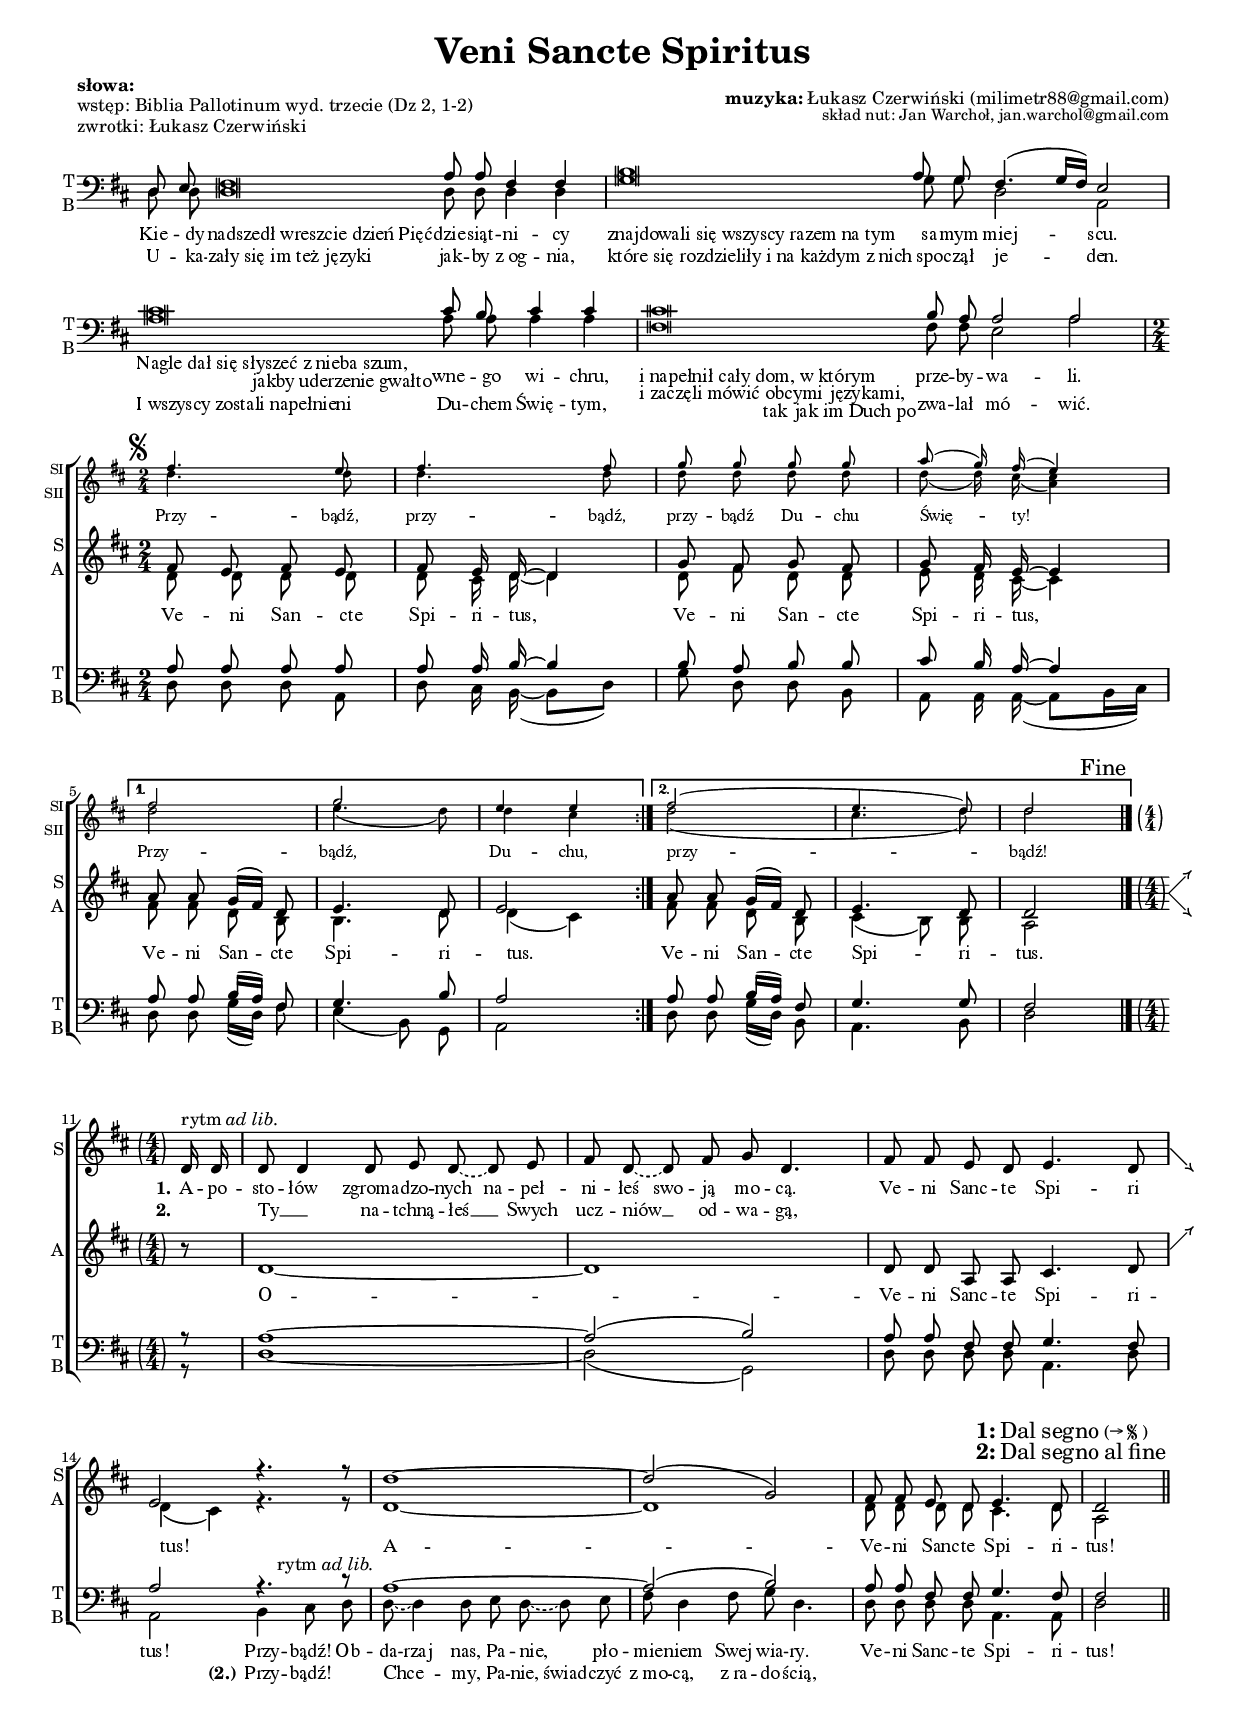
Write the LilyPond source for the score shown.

\version "2.17.6"
\include "deutsch.ly"

#(set-global-staff-size 15.5)

\paper {
  page-count = #1
  ragged-last-bottom = ##f
  %ragged-bottom = ##t
  system-system-spacing #'padding = #3
  %score-system-spacing #'basic-distance = #23
  top-markup-spacing #'basic-distance = #4
  markup-system-spacing #'basic-distance = #17
  print-page-number = ##f
  indent = 0 \mm
  left-margin = 13 \mm
  right-margin = 12 \mm

  oddFooterMarkup = \markup {
    \column {
      \fill-line {
	%% Copyright header field only on first page in each bookpart.
	\on-the-fly #part-first-page \fromproperty #'header:copyright
      }
      \fill-line {
	%% Tagline header field only on last page in the book.
	\fromproperty #'header:tagline
      }
    }
  }
  evenFooterMarkup = \oddFooterMarkup
}

% MISC DEFINITIONS:

%LSR %%%%%%%%%%%%%%%%%%%%%%%%%%%%%%%%%%%%%%%%%%%%%%%%%%%%%%%%%%%%%%%%
%LSR %% Store the following until
%LSR %%   %% end of include file
%LSR %% as splitStaffBarLine-1.0.ily.
%LSR %% To use it in your projects, write
%LSR %%   \include "<path-to-file/>splitStaffBarLine-1.0.ily"
%LSR %% to define the commands described below.
%LSR %%
%LSR %% Cheers,
%LSR %%   Alexander
%LSR %%%%%%%%%%%%%%%%%%%%%%%%%%%%%%%%%%%%%%%%%%%%%%%%%%%%%%%%%%%%%%%%
%LSR
%LSR %%%%%%%%%%%%%%%%%%%%%%%%%%%%%%%%%%%%%%%%%%%%%%%%%%%%%%%%%%%%%%%%
%LSR %% splitStaffBarLine
%LSR %%%%%%%%%%%%%%%%%%%%%%%%%%%%%%%%%%%%%%%%%%%%%%%%%%%%%%%%%%%%%%%%
%LSR %% Version 1.0
%LSR %% 2009, Alexander Kobel (www.a-kobel.de)
%LSR %%%%%%%%%%%%%%%%%%%%%%%%%%%%%%%%%%%%%%%%%%%%%%%%%%%%%%%%%%%%%%%%
%LSR
%LSR %%%%%%%%%%%%%%%%%%%%%%%%%%%%%%%%%%%%%%%%%%%%%%%%%%%%%%%%%%%%%%%%
%LSR %% Defines the
%LSR %%   \splitStaffBarLine
%LSR %% command, which adds arrows in north-east and south-east
%LSR %% directions at a bar line, to denote that several voices
%LSR %% sharing a staff will each continue on a staff of their own in
%LSR %% the next system.
%LSR %% Automatically inserts a break at this position, otherwise
%LSR %% the symbol does not make any sense.
%LSR %%%%%%%%%%%%%%%%%%%%%%%%%%%%%%%%%%%%%%%%%%%%%%%%%%%%%%%%%%%%%%%%
%LSR %% As a side-effect, defines the markup command
%LSR %%   \arrow-at-angle <angle> <length> <fill>
%LSR %% as a helper function, which draws an arrow of length <length>
%LSR %% at an angle of <angle> (in degrees).
%LSR %% If <fill> = #t, the arrowhead is filled.
%LSR %% Internally uses the fontsize and thickness properties, as
%LSR %% \arrow-head and \draw-line do.
%LSR %%%%%%%%%%%%%%%%%%%%%%%%%%%%%%%%%%%%%%%%%%%%%%%%%%%%%%%%%%%%%%%%
%LSR
%LSR
%LSR %% This should also work with older version, probably up
%LSR %% to <= 2.10. Please report if this is the case.

#(define-markup-command (arrow-at-angle layout props angle-deg length fill)
   (number? number? boolean?)
   (let* (
          ;; PI-OVER-180 and degrees->radians are taken from flag-styles.scm
          (PI-OVER-180 (/ (atan 1 1) 45))
          (degrees->radians (lambda (degrees) (* degrees PI-OVER-180)))
          (angle-rad (degrees->radians angle-deg))
          (target-x (* length (cos angle-rad)))
          (target-y (* length (sin angle-rad))))
     (interpret-markup layout props
                       (markup
                        #:translate (cons (/ target-x 2) (/ target-y 1.4))
                        #:rotate angle-deg
                        #:translate (cons (/ length -2) 0)
                        #:concat (#:draw-line (cons length 0)	
                                              #:arrow-head X RIGHT fill)))))

splitStaffBarLineMarkup = \markup
\with-dimensions #'(0 . 0) #'(0 . 0)
\translate #'(4.5 . 0) {
  \combine
    \arrow-at-angle #45 #(sqrt 8) ##f
    \arrow-at-angle #-45 #(sqrt 8) ##f
}

joinStaffUpMarkup = \markup \with-dimensions #'(0 . 0) #'(0 . 0) {
  \arrow-at-angle #45 #(sqrt 8) ##f
}

joinStaffDownMarkup = \markup \with-dimensions #'(0 . 0) #'(0 . 0) {
  \arrow-at-angle #-45 #(sqrt 8) ##f
}

splitStaffBarLine = {
  \once \override Staff.BarLine #'stencil =
    #(lambda (grob)
       (ly:stencil-combine-at-edge
        (ly:bar-line::print grob)
        X RIGHT
        (grob-interpret-markup grob splitStaffBarLineMarkup)
        0))
  \break
}

joinStaffUp = {
  \once \override Staff.BarLine #'stencil =
    #(lambda (grob)
       (ly:stencil-combine-at-edge
        (ly:bar-line::print grob)
        X RIGHT
        (grob-interpret-markup grob joinStaffUpMarkup)
        0))
  \break
}

joinStaffDown = {
  \once \override Staff.BarLine #'stencil =
    #(lambda (grob)
       (ly:stencil-combine-at-edge
        (ly:bar-line::print grob)
        X RIGHT
        (grob-interpret-markup grob joinStaffDownMarkup)
        0))
  \break
}


startParenthesis = {
  \once \override ParenthesesItem #'stencils = #(lambda (grob)
						  (let ((par-list (parentheses-item::calc-parenthesis-stencils grob))
							(right-par (grob-interpret-markup grob (markup #:null))))
						    (list (car par-list)right-par )))
}

endParenthesis = {
  \once \override ParenthesesItem #'stencils = #(lambda (grob)
						  (let ((par-list (parentheses-item::calc-parenthesis-stencils grob))
							(left-par (grob-interpret-markup grob (markup #:null))))
						    (list left-par (cadr par-list))))
}

% customInstrument = { \set Voice.midiInstrument = "Flute" }
customInstrument = { \set Voice.midiInstrument = "Choir Aahs" }

customInstrumentS = \customInstrument
customInstrumentA = \customInstrument
customInstrumentT = \customInstrument
customInstrumentB = \customInstrument

instrumentNameTB = {
  \set Staff.instrumentName = \markup \column \right-align { T B }
  \set Staff.shortInstrumentName = \markup \column \right-align { T B }
}
instrumentNameSA = {
  \set Staff.instrumentName = \markup \column \right-align { S A }
  \set Staff.shortInstrumentName = \markup \column \right-align { S A }
}
instrumentNameTop = {
  \set Staff.instrumentName = \markup \column \right-align { SI SII }
  \set Staff.shortInstrumentName = \markup \column \right-align { SI SII }
}

% CONTENT BEGINGS HERE:

\header	{
  title = \markup \column {
    \larger \larger "Veni Sancte Spiritus"
  }
  subtitle = ""
  composer = \markup \override #'(baseline-skip . 0.75)
  \right-column {
    " "
    \line { \bold "muzyka:" Łukasz Czerwiński (milimetr88@gmail.com) }
    \small "skład nut: Jan Warchoł, jan.warchol@gmail.com"
  }
  poet = \markup \override #'(baseline-skip . 2.5) \column {
    \bold "słowa:"
    "wstęp: Biblia Pallotinum wyd. trzecie (Dz 2, 1-2)"
    "zwrotki: Łukasz Czerwiński"
  }

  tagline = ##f
}

commonprops = {
  \key d \major
  \tempo 4=75
  \autoBeamOff
  \set Score.tempoHideNote = ##t
  \override Staff.KeySignature #'Y-extent = #'(5 . -10)
  \override NoteHead #'style = #'altdefault
  \numericTimeSignature
  \override Staff.InstrumentName #'self-alignment-X = #right
  \once \override Staff.TimeSignature #'stencil = ##f
}

% MELODY PIECES ==========================

% intro:

tenorIntro = \relative f {
  \override ParenthesesItem #'font-size = #0
  \cadenzaOn
  d8 e8 fis\breve*1/2 a8 a8 fis4 fis4 \bar"|"
  h\breve*1/2 a8 g8
  %\shape #'((0 . 0.2)(0 . 0.7)(0 . 0.7)(0 . 0.5)) Slur
  fis4. ( g16 [fis])  e2 \bar"|"
  cis'\breve*1/2 cis8 h cis4 cis4 \bar"|"
  cis\breve*1/2 h8 a8 a2 a2 \bar"|"
  \cadenzaOff
}

bassIntro = \relative f {
  \override ParenthesesItem #'font-size = #0
  \cadenzaOn
  d8 d8 d\breve*1/2 d8 d8 d4 d4 \bar"|"
  g\breve*1/2 g8 g8 d2 a2 \bar "|"
  a'\breve*1/2 a8 a8 a4 a4  \bar "|"
  fis\breve*1/2fis8 fis8 e2 a2 \bar"|"
  \cadenzaOff
}

% refrain:

topIRefrain = \relative f'' {
  \repeat volta 2 {
    fis4. e8 | fis4. fis8 |
    g8 g g g | a8( g16) fis( e4) |
  }
  \alternative {
    { \break fis2 | g | e4 e4 }
    { 
      \shape #'((0.2 . -1)(0 . -0.9)(0 . -0.9)(-0.2 . -1)) Slur
      fis2( | e4. d8) | d2 }
  }
}

topIIRefrain = \relative f'' {
  \repeat volta 2 {
    d4. d8 | d4. d8 |
    d8 d d d | d8( d16) cis( <a cis>4) |
  }
  \alternative {
    { d2 | e4.( d8) | d4 cis4 }
    {
      \shape #'((0 . 1)(0 . 0.7)(0 . 0.7)(0 . 1)) Slur
      d2( | cis4. d8) | d2 }
  }
}

sopranoRefrain = \relative f' {
  \mark \markup \large \musicglyph #"scripts.segno"
  \time 2/4
  \repeat volta 2 {
    fis8 e8 fis8 e8 | fis8 e16 d16 ~ d4 |
    g8 fis g fis    | g8 fis16 e16 ~ e4 |
  }
  \alternative {
    { a8 a g16 ([fis]) d8 | e4. d8 | e2 }
    { a8 a g16 ([fis]) d8 | e4. d8 | d2 }
  }
  \override Score.RehearsalMark #'break-visibility = #'#(#t #f #f)
  \override Score.RehearsalMark #'self-alignment-X = #RIGHT
  \mark "Fine"
  \bar "|."
}

altoRefrain = \relative f' {
  \repeat volta 2 {
    d8 d d d     | d8 cis16 d16 ~ d4 |
    d8 fis d d     | e8 d16 cis16 ~ cis4 |
  }
  \alternative {
    { fis8 fis d8 h8 | h4. d8 | d4 (cis4) }
    { fis8 fis d8 h8 | cis4 (h8) h8 | a2 }
  }
}

tenorRefrain = \relative c' {
  \repeat volta 2 {
    a8 a a a     | a8 a16 h16 ~ h4 |
    h8 a h h     | cis8 h16 a16 ~ a4 |
  }
  \alternative {
    { a8 a
      \once \override Beam #'positions = #'(4.8 . 4.4)
      \shape #'((0 . -0.2)(0 . -0.6)(0 . -0.6)(0 . -0.2)) Slur
      h16 ([a16]) fis8 | g4. h8 | a2 }
    { a8 a
      \once \override Beam #'positions = #'(4.8 . 4.4)
      \shape #'((0 . -0.2)(0 . -0.6)(0 . -0.6)(0 . -0.2)) Slur
      h16 ([a16]) fis8 | g4. g8 | fis2 }
  }
}

bassRefrain = \relative f {
  \repeat volta 2 {
    d8 d d a     | d8 cis16 h16 ( ~h8 [d8)] |
  % g8 d g, d'  | <a' a,>8. <d, a>16 a8 [(b16 cis16)] |
    g8 d d h  | a8 a16 a16 ( ~ a8 [h16 cis16)] |
  }
  \alternative {
    { d8 d g16 ([d16]) fis8 | e4 (h8) g8 | a2 }
    { d8 d g16 ([d16]) h8 | a4. h8 | d2 }
  }
}

% verse:

sopranoVerseI = \relative f' {
  \override Score.TimeSignature #'stencil =
  #(lambda (grob)
	  (parenthesize-stencil 
	    (ly:time-signature::print grob) 0.1 0.4 0.4 0.3 ))
  \time 4/4
  \cadenzaOn
  \tieDashed \set melismaBusyProperties = ##f
  d16 ^\markup {"rytm" \italic "ad lib."} d16 \bar "|"
  \cadenzaOff
  d8 d4 d8 e8 d8~ d e |
  fis d~ d fis g d4. |
  fis8 fis e d e4. d8 |
  \joinStaffDown
  \tieSolid \unset melismaBusyProperties
  \break
}

sopranoVerseII = \relative f' {
  \tieSolid \unset melismaBusyProperties
  e2 r4.
  r8  \once \override DynamicText #'stencil = ##f d'1 \pp ~ d2 (g,2)
  \once \override DynamicText #'stencil = ##f fis8 \mf fis e d e4. d8 | d2
  \mark \markup \column {
    \line {
      \bold 1: Dal segno \scale #'(0.8 . 0.8) {
	(→ \raise #1 \tiny \musicglyph #"scripts.segno" ) 
      }
    }
    \line {
      \bold 2: Dal segno al fine
    }
  }
  \bar "||"
}

altoVerse = \relative f' {
  \set Staff.instrumentName = "A"
  \set Staff.shortInstrumentName = "A"
  \oneVoice
  r8 d1 ~ d1
  d8 d a a cis4. d8
  \voiceTwo
  \instrumentNameSA
  \joinStaffUp
  d4( cis4) r4.
  r8 d1 ~ d1
  d8 d d d cis4. d8 a2
}

tenorVerse = \relative c' {
  r8 a1 ~ a2 (h2)
  a8 a fis fis g4. fis8 a2 r4.
  r8 a1 ~ a2 (h2)
  a8 a fis fis g4. fis8 fis2
}

bassVerse = \relative f {
  r8 d1 ~ d2 (g,2)
  \override TextScript #'X-offset = #-3.5
  d'8 d d d a4. d8 a2 h4 cis8
  ^\markup {"rytm" \italic "ad lib."}
  \once \override DynamicText #'stencil = ##f d8 \f
  \tieDashed \set melismaBusyProperties = ##f
  d8~ d4 d8 e8 d8~ d8 e8 |
  fis8 d4 fis8 g d4. |
  \once \override DynamicText #'stencil = ##f d8 \mf d d d a4. a8 d2
}

% LYRICS ====================================

veniExclaim = \lyricmode {
  Ve -- ni Sanc -- te Spi -- ri -- tus!
}

introText =  \lyricmode {
  "Kie" -- dy
  \once \override LyricText #'X-offset = #-1.5
  "nadszedł wreszcie dzień Pięć" -- dzie -- siąt -- ni -- cy
  \once \override LyricText #'X-offset = #-1.5
  "znajdowali się wszyscy razem na tym" sa -- mym miej -- scu.
  \once \override LyricText #'X-offset = #-1.5
  \markup \raise #1.6 \override #'(baseline-skip . 0.4) \column {
    \line { "Nagle dał się słyszeć z nieba szum," }
    \line { "                       jakby uderzenie gwałto" }
  }
  -- wne -- go wi -- chru,
  \once \override LyricText #'X-offset = #-1.5
  "i napełnił cały dom, w którym" prze -- by -- wa -- li.
}

introTextII =  \lyricmode {
  U -- ka --
  \once \override LyricText #'X-offset = #-1.5
  "zały się im też języki" jak -- by z_og -- nia,
  \once \override LyricText #'X-offset = #-1.5
  "które się rozdzieliły i na każdym z nich" spo -- czął je -- den.
  \once \override LyricText #'X-offset = #-1.5
  "I wszyscy zostali napełnieni"
  \markup \bold Du --
  \markup \bold chem
  \markup \bold Świę --
  \markup \bold tym,
  \once \override LyricText #'X-offset = #-1.5
  \markup \raise #1.3 \override #'(baseline-skip . 0.4) \column {
    \line { "i zaczęli mówić obcymi językami," }
    \line { "                         tak jak im Duch po" }
  }
  -- zwa -- lał mó -- wić.
}

refrainText = \lyricmode {
  Ve -- ni San -- cte Spi -- ri -- tus,
  Ve -- ni San -- cte Spi -- ri -- tus,
  Ve -- ni San -- cte Spi -- ri -- tus.
  Ve -- ni San -- cte Spi -- ri -- tus.
}

refrainTopText = \lyricmode {
  Przy -- bądź, przy -- bądź, przy -- bądź
  Du -- chu Świę -- ty!
  Przy -- bądź, Du -- chu, przy -- bądź!
}

verseSopranoText = \lyricmode {
  \set stanza = "1."
  A -- po -- sto -- łów zgroma -- dzo -- nych na -- peł -- ni -- łeś swo -- ją mo -- cą.
  \veniExclaim
  A --
  \veniExclaim
}

verseIISoprano = \lyricmode {
  \set stanza = "2." _ _ Ty __ _ na -- tchną -- łeś __ _
  Swych ucz -- niów __ _ od -- wa -- gą,
}

verseAltoText = \lyricmode {
  O --
  \veniExclaim
  A --
  \veniExclaim
}

verseTenorText = \lyricmode { \verseAltoText }

verseBassText = \lyricmode {
  tus!
  Przy -- bądź! Ob -- da -- rzaj nas, Pa -- nie, _
  pło -- mie -- niem Swej wia -- ry.
  \veniExclaim
}

verseIIBass = \lyricmode {
  \set stanza = "(2.)"
  Przy -- bądź! \skip 4
  Chce -- _ my, Pa -- nie, świad -- czyć z_mo -- cą,
  z_ra -- do -- ścią,
}

\score {
  \new ChoirStaff <<
    \new Staff = top \with {
      fontSize = #-2
      \override StaffSymbol.staff-space = #(magstep -2)
      \override StaffSymbol.thickness = #(magstep -1)
    }{
      \clef treble
      \instrumentNameTop
      <<
	\new Voice = topI {
	  \voiceOne
	  \commonprops
	  \customInstrumentS
	  \new Devnull {
	    \tenorIntro
	  }
	  \break
	  \topIRefrain
	}
	\new Voice = topII {
	  \voiceTwo
	  \commonprops
	  \customInstrumentS
	  \new Devnull {
	    \tenorIntro
	  }
	  \break
	  \topIIRefrain
	}
      >>
    }
    \new Lyrics = toplyrics \with {
      \override LyricText #'font-size = #0
    } \lyricsto topI 
    { \refrainTopText }
    
    \new Staff = sopranosolo {
      \clef treble
      \set Staff.instrumentName = "S"
      \set Staff.shortInstrumentName = "S"
      
      \new Voice = soprano {
	\commonprops
	\customInstrumentS
	\new Devnull {
	  \tenorIntro
	}
	\break
	\new Devnull {
	  \sopranoRefrain
	}
	\break
	\sopranoVerseI
      }
    }
    \new Lyrics = soplyrics \lyricsto soprano 
    { \verseSopranoText }
    \new Lyrics = soplyricsII \lyricsto soprano
    { \verseIISoprano }

    \new Staff = women {
      \clef treble
      \instrumentNameSA
      <<
	\new Voice = soprano {
	  \voiceOne
	  \commonprops
	  \customInstrumentS
	  \new Devnull {
	    \tenorIntro
	  }
	  \break
	  \sopranoRefrain
	  \splitStaffBarLine
	  \new Devnull {
	    \sopranoVerseI
	  }
	  \sopranoVerseII
	}
	\new Voice = alto {
	  \voiceTwo
	  \commonprops
	  \new Devnull {
	    \tenorIntro
	  }
	  \customInstrumentA
	  \altoRefrain
	  \altoVerse
	}
      >>
    }
    \new Lyrics = altolyrics \lyricsto alto 
    { \refrainText \verseAltoText }

    \new Staff = men {
      \clef bass
      \instrumentNameTB
      <<
	\new Voice = tenor {
	  \voiceOne
	  \commonprops
	  \customInstrumentT
	  \tenorIntro
	  \tenorRefrain
	  \tenorVerse
	}
	\new Voice = bass {
	  \voiceTwo
	  \commonprops
	  \customInstrumentB
	  \bassIntro
	  \bassRefrain
	  \bassVerse
	}
      >>
    }
    \new Lyrics = basslyrics \lyricsto bass
    { 
      \introText
      \repeat unfold 35 { \skip 4 }
      \verseBassText
    }
    \new Lyrics = basslyricsII \lyricsto bass
    { 
      \introTextII
      \repeat unfold 36 { \skip 4 }
      \verseIIBass
    }
  >>
  \layout {
    \context {
      \Staff
      \RemoveEmptyStaves
      \override VerticalAxisGroup #'remove-first = ##t
    }
    
    \context {
      \Lyrics 
      \override LyricText #'font-name = "Free Serif"
      %   \override LyricText #'stencil =
      %  #(lambda (grob)
      %    (ly:stencil-scale (lyric-text::print grob) 0.99 1))
    }
  }
  \midi {
    \context {
      \Staff \remove "Staff_performer"
    }
    \context {
      \Voice \consists "Staff_performer"
    }
  }
}
